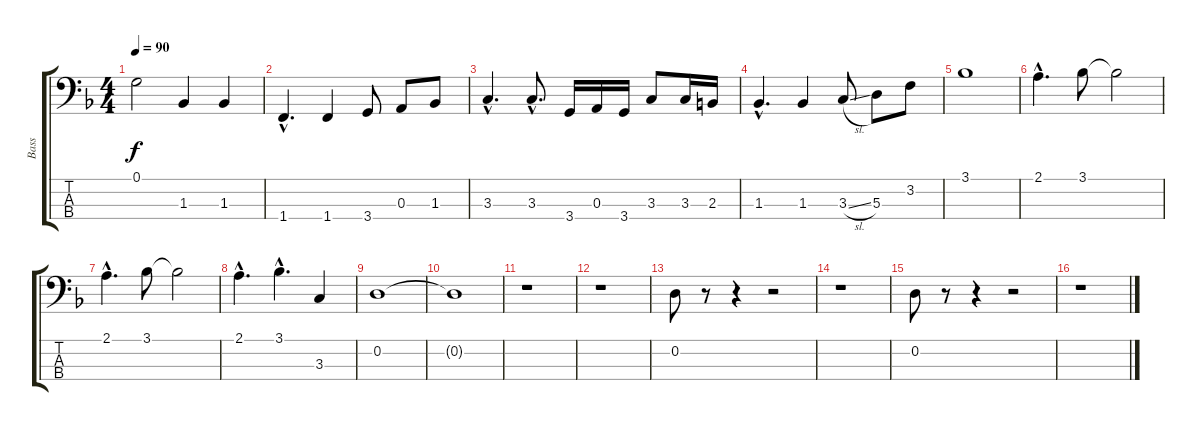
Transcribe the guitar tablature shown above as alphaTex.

\track ("Bass" "Bass") {instrument slapbass1}
\staff {score tabs}
\tuning (G2 D2 A1 E1) {hide}
\ts (4 4)
\tempo 90
\clef f4
\ks f
0.1.2{dy f} 1.3.4 1.3.4 |
1.4{hac}.4{d} 1.4.4 3.4.8 0.3.8 1.3.8 |
3.3{hac}.4{d} 3.3{hac}.8{d} 3.4.16 0.3.16 3.4.16 3.3.8 3.3.16 2.3.16 |
1.3{hac}.4{d} 1.3.4 3.3{sl}.8 5.3.8 3.2.8 |
3.1.1 |
2.1{hac}.4{d} 3.1.8 3.1{t}.2 |
2.1{hac}.4{d} 3.1.8 3.1{t}.2 |
2.1{hac}.4{d} 3.1{hac}.4{d} 3.3.4 |
0.2.1 |
0.2{t}.1 |
r.1 |
r.1 |
0.2.8 r.8 r.4 r.2 |
r.1 |
0.2.8 r.8 r.4 r.2 |
r.1
